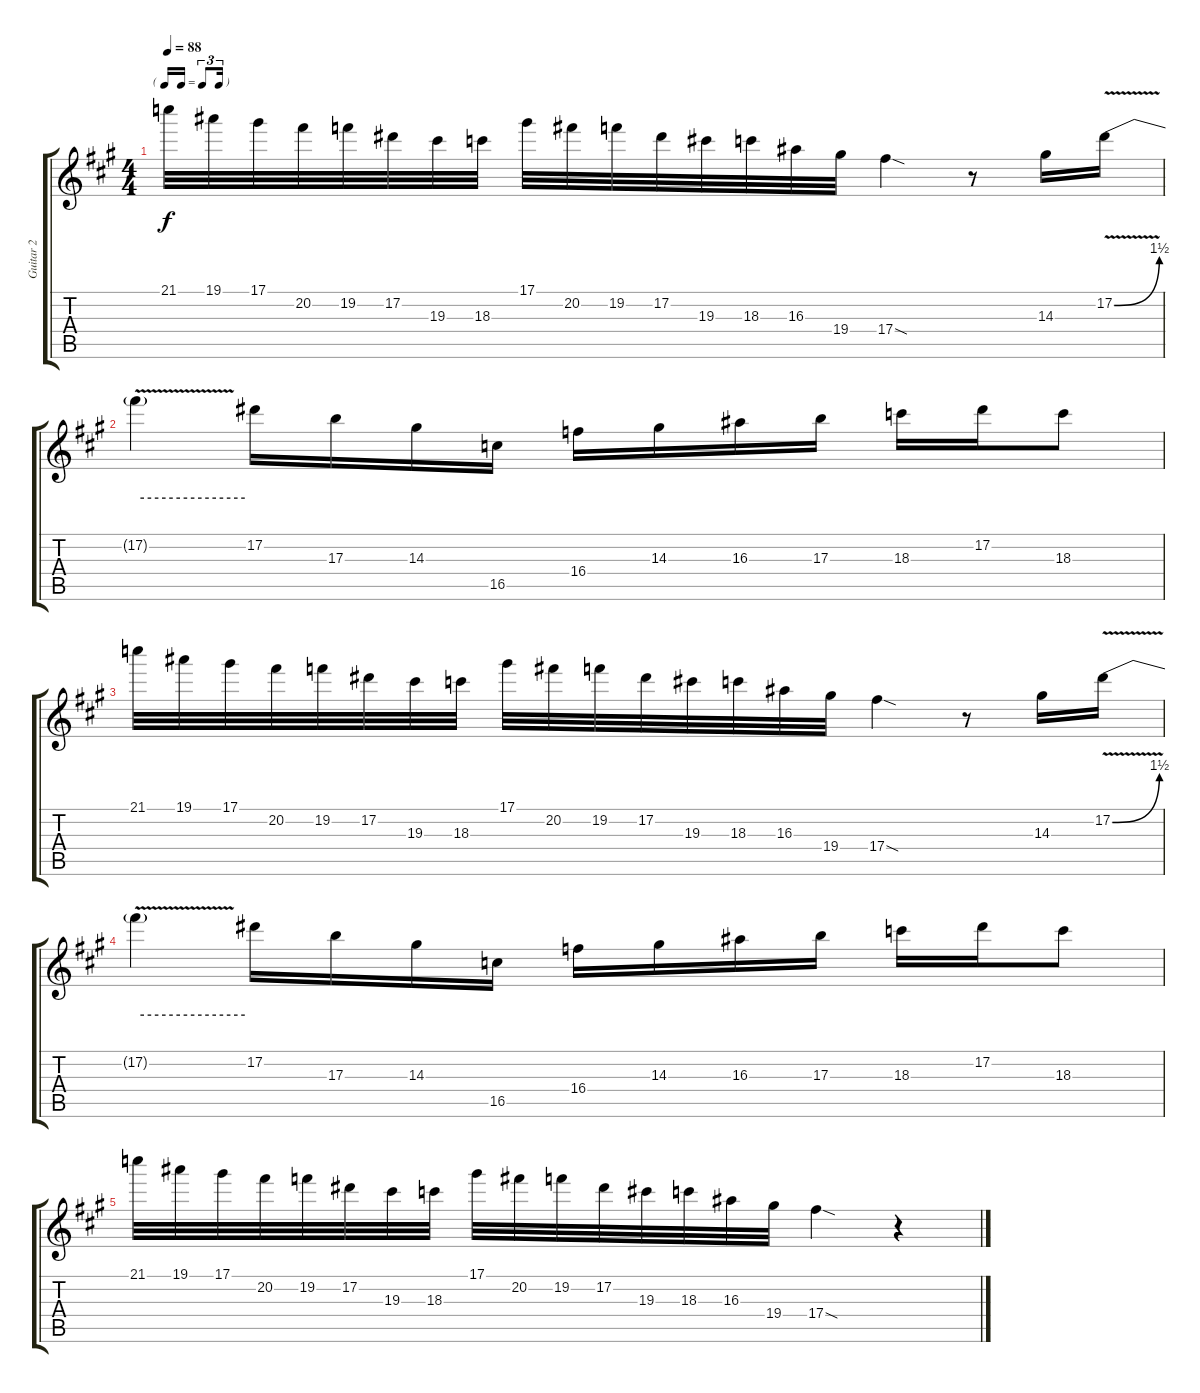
\track ("Guitar 2" "Guitar 2") {instrument overdrivenguitar}
\staff {score tabs}
\tuning (Eb4 Bb3 Gb3 Db3 Ab2 Eb2) {hide}
\ts (4 4)
\tf triplet16th
\tempo 88
\clef g2
\ks a
21.1.32{dy f} 19.1.32 17.1.32 20.2.32 19.2.32 17.2.32 19.3.32 18.3.32 17.1.32 20.2.32 19.2.32 17.2.32 19.3.32 18.3.32 16.3.32 19.4.32 17.4{sod}.4 r.8 14.3.16 17.2{be (bend 0 0 60 6) v}.16 |
17.2{be (hold 0 6 60 6) v t}.4 17.2.16 17.3.16 14.3.16 16.5.16 16.4.16 14.3.16 16.3.16 17.3.16 18.3.16 17.2.16 18.3.8 |
21.1.32 19.1.32 17.1.32 20.2.32 19.2.32 17.2.32 19.3.32 18.3.32 17.1.32 20.2.32 19.2.32 17.2.32 19.3.32 18.3.32 16.3.32 19.4.32 17.4{sod}.4 r.8 14.3.16 17.2{be (bend 0 0 60 6) v}.16 |
17.2{be (hold 0 6 60 6) v t}.4 17.2.16 17.3.16 14.3.16 16.5.16 16.4.16 14.3.16 16.3.16 17.3.16 18.3.16 17.2.16 18.3.8 |
21.1.32 19.1.32 17.1.32 20.2.32 19.2.32 17.2.32 19.3.32 18.3.32 17.1.32 20.2.32 19.2.32 17.2.32 19.3.32 18.3.32 16.3.32 19.4.32 17.4{sod}.4 r.4
